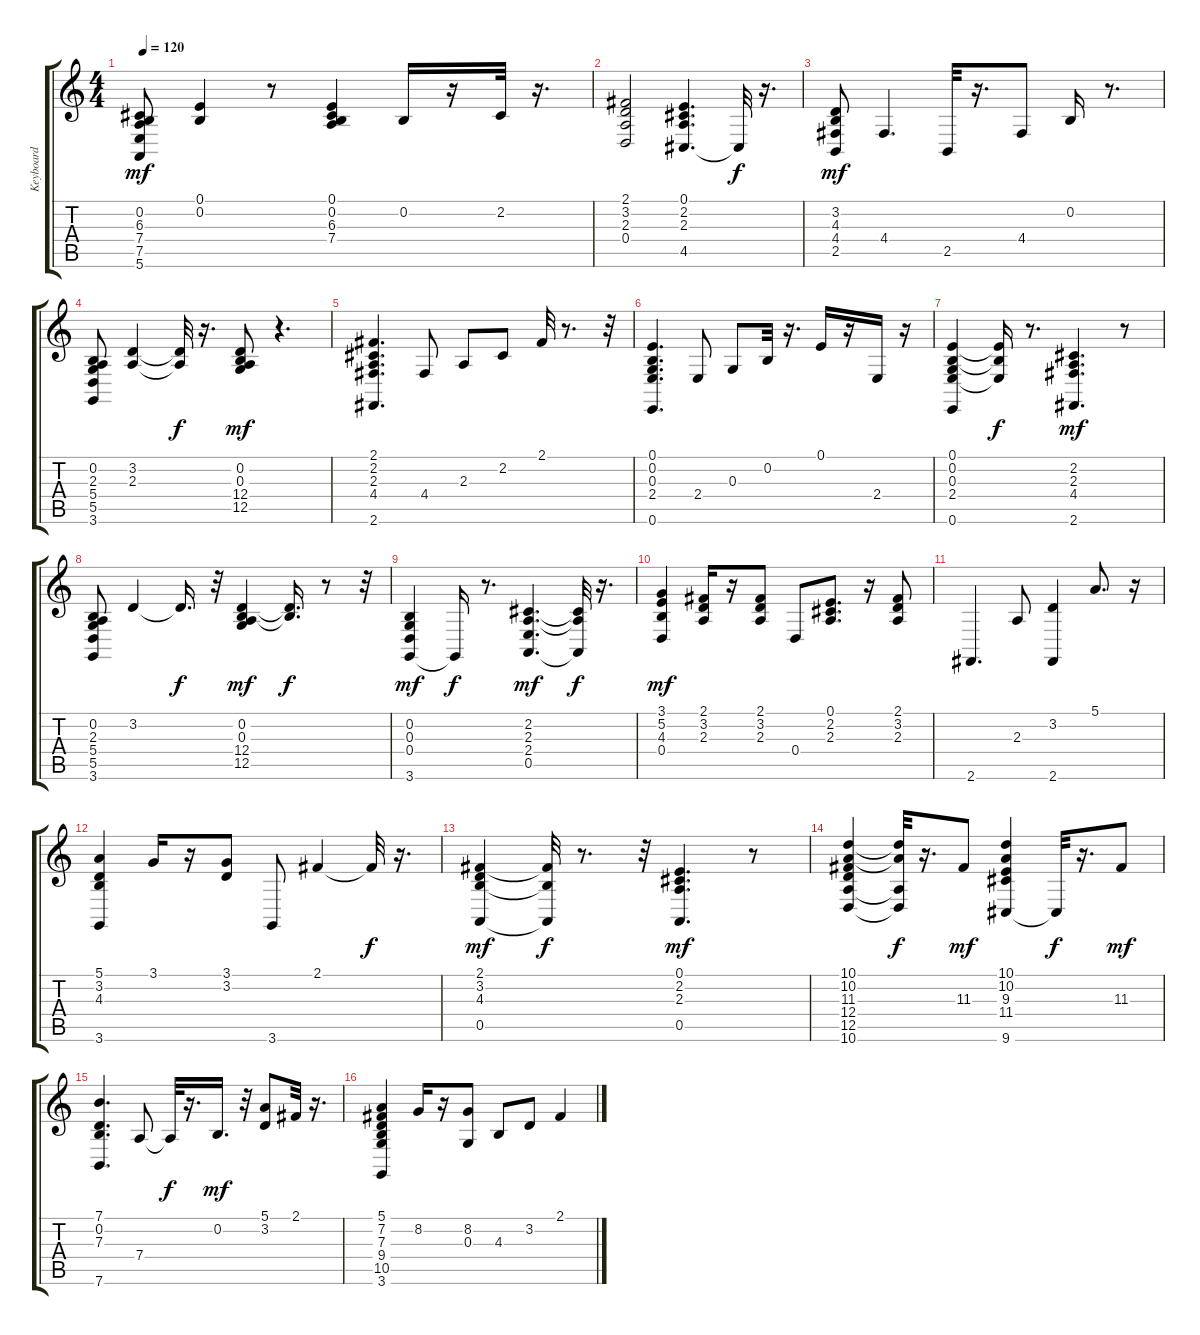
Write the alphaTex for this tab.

\track ("Keyboard" "Keyboard") {instrument vibraphone}
\staff {score tabs}
\tuning (E4 B3 G3 D3 A2 E2) {hide}
\ts (4 4)
\tempo 120
\clef g2
\ks c
(0.2 6.3 7.4 7.5 5.6).8{dy mf} (0.1 0.2).4 r.8 (0.1 0.2 6.3 7.4).4 0.2.16 r.16 2.2.32 r.16{d} |
(2.1 3.2 2.3 0.4).2 (0.1 2.2 2.3 4.5).4{d} 4.5{t}.32{dy f} r.16{d} |
(3.2 4.3 4.4 2.5).8{dy mf} 4.4.4{d} 2.5.32 r.16{d} 4.4.8 0.2.16 r.8{d} |
(0.2 2.3 5.4 5.5 3.6).8 (3.2 2.3).4 (3.2{t} 2.3{t}).32{dy f} r.16{d} (0.2 0.3 12.4 12.5).8{dy mf} r.4{d} |
(2.1 2.2 2.3 4.4 2.6).4{d} 4.4.8 2.3.8 2.2.8 2.1.32 r.8{d} r.32 |
(0.1 0.2 0.3 2.4 0.6).4{d} 2.4.8 0.3.8 0.2.32 r.16{d} 0.1.16 r.16 2.4.16 r.16 |
(0.1 0.2 0.3 2.4 0.6).4 (0.1{t} 0.2{t} 2.4{t}).16{dy f} r.8{d} (2.2 2.3 4.4 2.6).4{d dy mf} r.8 |
(0.2 2.3 5.4 5.5 3.6).8 3.2.4 3.2{t}.16{d dy f} r.32 (0.2 0.3 12.4 12.5).4{dy mf} (0.2{t} 12.4{t}).16{d dy f} r.8 r.32 |
(0.2 0.3 0.4 3.6).4{dy mf} 3.6{t}.16{dy f} r.8{d} (2.2 2.3 2.4 0.5).4{d dy mf} (2.2{t} 2.3{t} 0.5{t}).32{dy f} r.16{d} |
(3.1 5.2 4.3 0.4).4{dy mf} (2.1 3.2 2.3).16 r.16 (2.1 3.2 2.3).8 0.4.8 (0.1 2.2 2.3).8{d} r.16 (2.1 3.2 2.3).8 |
2.6.4{d} 2.3.8 (3.2 2.6).4 5.1.8{d} r.16 |
(5.1 3.2 4.3 3.6).4 3.1.16 r.16 (3.1 3.2).8 3.6.8 2.1.4 2.1{t}.32{dy f} r.16{d} |
(2.1 3.2 4.3 0.5).4{dy mf} (2.1{t} 4.3{t} 0.5{t}).32{dy f} r.8{d} r.32 (0.1 2.2 2.3 0.5).4{d dy mf} r.8 |
(10.1 10.2 11.3 12.4 12.5 10.6).4 (10.1{t} 10.2{t} 12.5{t} 10.6{t}).32{dy f} r.16{d} 11.3.8{dy mf} (10.1 10.2 9.3 11.4 9.6).4 9.6{t}.32{dy f} r.16{d} 11.3.8{dy mf} |
(7.1 0.2 7.3 7.6).4{d} 7.4.8 7.4{t}.32{dy f} r.16{d} 0.2.16{d dy mf} r.32 (5.1 3.2).8 2.1.32 r.16{d} |
(5.1 7.2 7.3 9.4 10.5 3.6).4 8.2.16 r.16 (8.2 0.3).8 4.3.8 3.2.8 2.1.4
